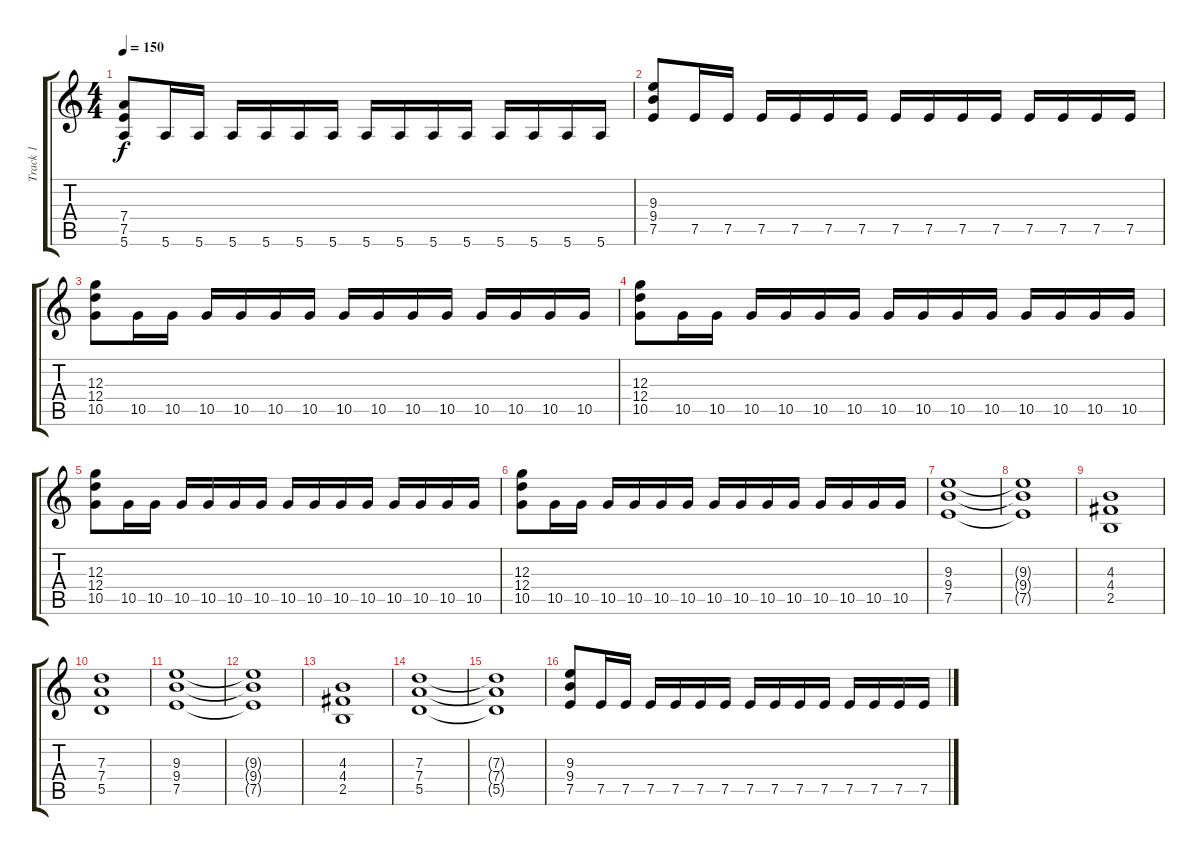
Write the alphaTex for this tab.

\track ("Track 1" "Track 1") {instrument overdrivenguitar}
\staff {score tabs}
\tuning (E4 B3 G3 D3 A2 E2) {hide}
\ts (4 4)
\tempo 150
\clef g2
\ks c
(7.4 7.5 5.6).8{dy f} 5.6.16 5.6.16 5.6.16 5.6.16 5.6.16 5.6.16 5.6.16 5.6.16 5.6.16 5.6.16 5.6.16 5.6.16 5.6.16 5.6.16 |
(9.3 9.4 7.5).8 7.5.16 7.5.16 7.5.16 7.5.16 7.5.16 7.5.16 7.5.16 7.5.16 7.5.16 7.5.16 7.5.16 7.5.16 7.5.16 7.5.16 |
(12.3 12.4 10.5).8 10.5.16 10.5.16 10.5.16 10.5.16 10.5.16 10.5.16 10.5.16 10.5.16 10.5.16 10.5.16 10.5.16 10.5.16 10.5.16 10.5.16 |
(12.3 12.4 10.5).8 10.5.16 10.5.16 10.5.16 10.5.16 10.5.16 10.5.16 10.5.16 10.5.16 10.5.16 10.5.16 10.5.16 10.5.16 10.5.16 10.5.16 |
(12.3 12.4 10.5).8 10.5.16 10.5.16 10.5.16 10.5.16 10.5.16 10.5.16 10.5.16 10.5.16 10.5.16 10.5.16 10.5.16 10.5.16 10.5.16 10.5.16 |
(12.3 12.4 10.5).8 10.5.16 10.5.16 10.5.16 10.5.16 10.5.16 10.5.16 10.5.16 10.5.16 10.5.16 10.5.16 10.5.16 10.5.16 10.5.16 10.5.16 |
(9.3 9.4 7.5).1 |
(9.3{t} 9.4{t} 7.5{t}).1 |
(4.3 4.4 2.5).1 |
(7.3 7.4 5.5).1 |
(9.3 9.4 7.5).1 |
(9.3{t} 9.4{t} 7.5{t}).1 |
(4.3 4.4 2.5).1 |
(7.3 7.4 5.5).1 |
(7.3{t} 7.4{t} 5.5{t}).1 |
(9.3 9.4 7.5).8 7.5.16 7.5.16 7.5.16 7.5.16 7.5.16 7.5.16 7.5.16 7.5.16 7.5.16 7.5.16 7.5.16 7.5.16 7.5.16 7.5.16
